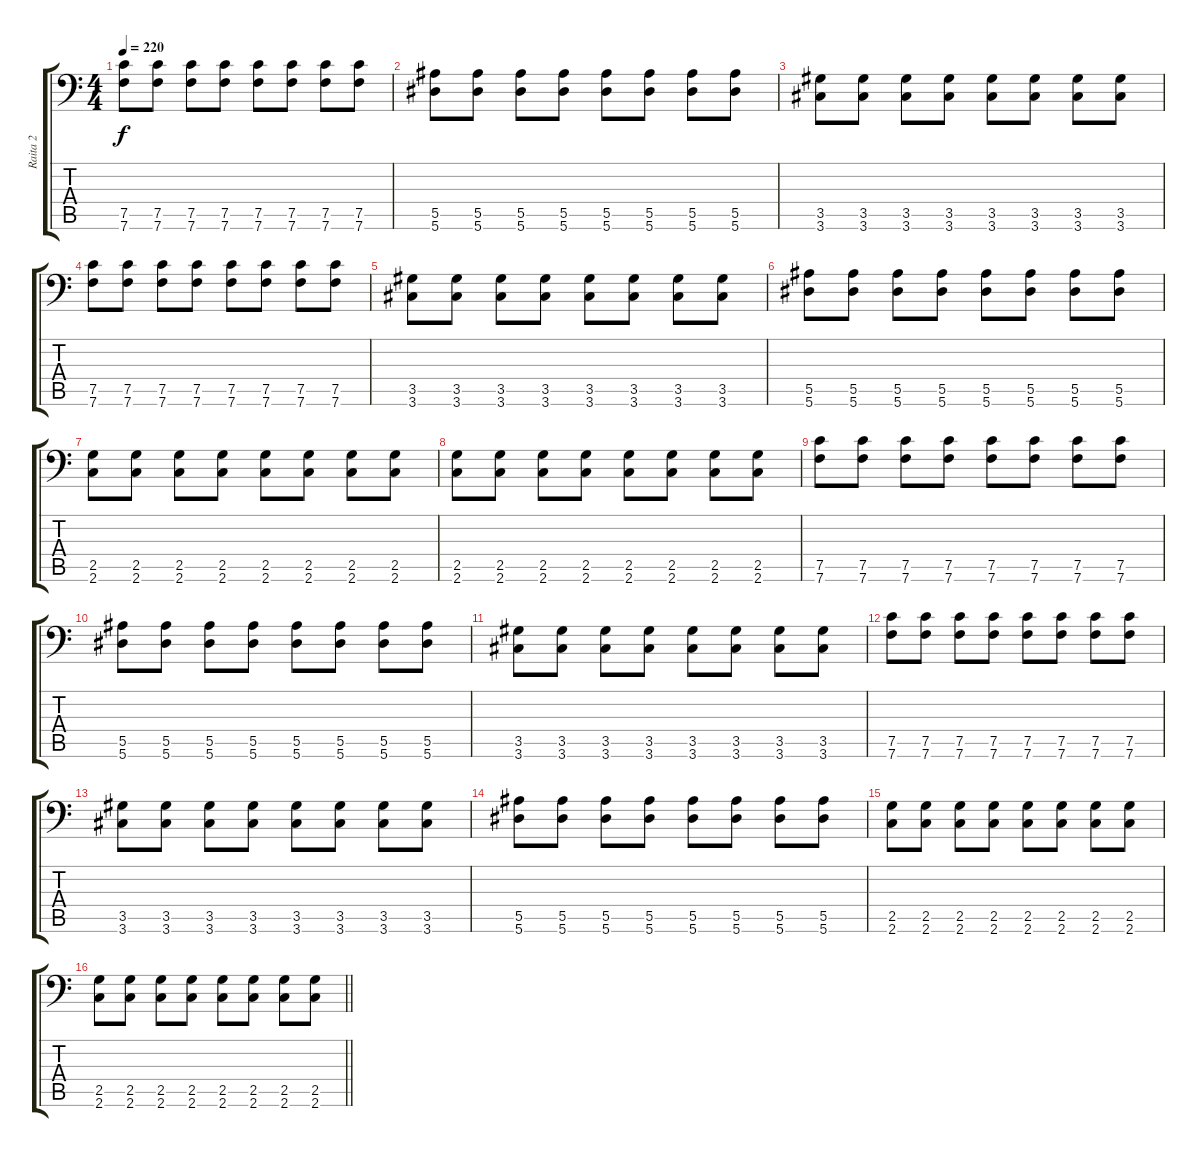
\track ("Raita 2" "Raita 2") {instrument distortionguitar}
\staff {score tabs}
\tuning (C4 G3 Eb3 Bb2 F2 Bb1) {hide}
\ts (4 4)
\section ("" "")
\tempo 220
\clef f4
\ks c
(7.5 7.6).8{dy f} (7.5 7.6).8 (7.5 7.6).8 (7.5 7.6).8 (7.5 7.6).8 (7.5 7.6).8 (7.5 7.6).8 (7.5 7.6).8 |
(5.5 5.6).8 (5.5 5.6).8 (5.5 5.6).8 (5.5 5.6).8 (5.5 5.6).8 (5.5 5.6).8 (5.5 5.6).8 (5.5 5.6).8 |
(3.5 3.6).8 (3.5 3.6).8 (3.5 3.6).8 (3.5 3.6).8 (3.5 3.6).8 (3.5 3.6).8 (3.5 3.6).8 (3.5 3.6).8 |
(7.5 7.6).8 (7.5 7.6).8 (7.5 7.6).8 (7.5 7.6).8 (7.5 7.6).8 (7.5 7.6).8 (7.5 7.6).8 (7.5 7.6).8 |
(3.5 3.6).8 (3.5 3.6).8 (3.5 3.6).8 (3.5 3.6).8 (3.5 3.6).8 (3.5 3.6).8 (3.5 3.6).8 (3.5 3.6).8 |
(5.5 5.6).8 (5.5 5.6).8 (5.5 5.6).8 (5.5 5.6).8 (5.5 5.6).8 (5.5 5.6).8 (5.5 5.6).8 (5.5 5.6).8 |
(2.5 2.6).8 (2.5 2.6).8 (2.5 2.6).8 (2.5 2.6).8 (2.5 2.6).8 (2.5 2.6).8 (2.5 2.6).8 (2.5 2.6).8 |
(2.5 2.6).8 (2.5 2.6).8 (2.5 2.6).8 (2.5 2.6).8 (2.5 2.6).8 (2.5 2.6).8 (2.5 2.6).8 (2.5 2.6).8 |
(7.5 7.6).8 (7.5 7.6).8 (7.5 7.6).8 (7.5 7.6).8 (7.5 7.6).8 (7.5 7.6).8 (7.5 7.6).8 (7.5 7.6).8 |
(5.5 5.6).8 (5.5 5.6).8 (5.5 5.6).8 (5.5 5.6).8 (5.5 5.6).8 (5.5 5.6).8 (5.5 5.6).8 (5.5 5.6).8 |
(3.5 3.6).8 (3.5 3.6).8 (3.5 3.6).8 (3.5 3.6).8 (3.5 3.6).8 (3.5 3.6).8 (3.5 3.6).8 (3.5 3.6).8 |
(7.5 7.6).8 (7.5 7.6).8 (7.5 7.6).8 (7.5 7.6).8 (7.5 7.6).8 (7.5 7.6).8 (7.5 7.6).8 (7.5 7.6).8 |
(3.5 3.6).8 (3.5 3.6).8 (3.5 3.6).8 (3.5 3.6).8 (3.5 3.6).8 (3.5 3.6).8 (3.5 3.6).8 (3.5 3.6).8 |
(5.5 5.6).8 (5.5 5.6).8 (5.5 5.6).8 (5.5 5.6).8 (5.5 5.6).8 (5.5 5.6).8 (5.5 5.6).8 (5.5 5.6).8 |
(2.5 2.6).8 (2.5 2.6).8 (2.5 2.6).8 (2.5 2.6).8 (2.5 2.6).8 (2.5 2.6).8 (2.5 2.6).8 (2.5 2.6).8 |
\barLineRight lightlight
(2.5 2.6).8 (2.5 2.6).8 (2.5 2.6).8 (2.5 2.6).8 (2.5 2.6).8 (2.5 2.6).8 (2.5 2.6).8 (2.5 2.6).8
